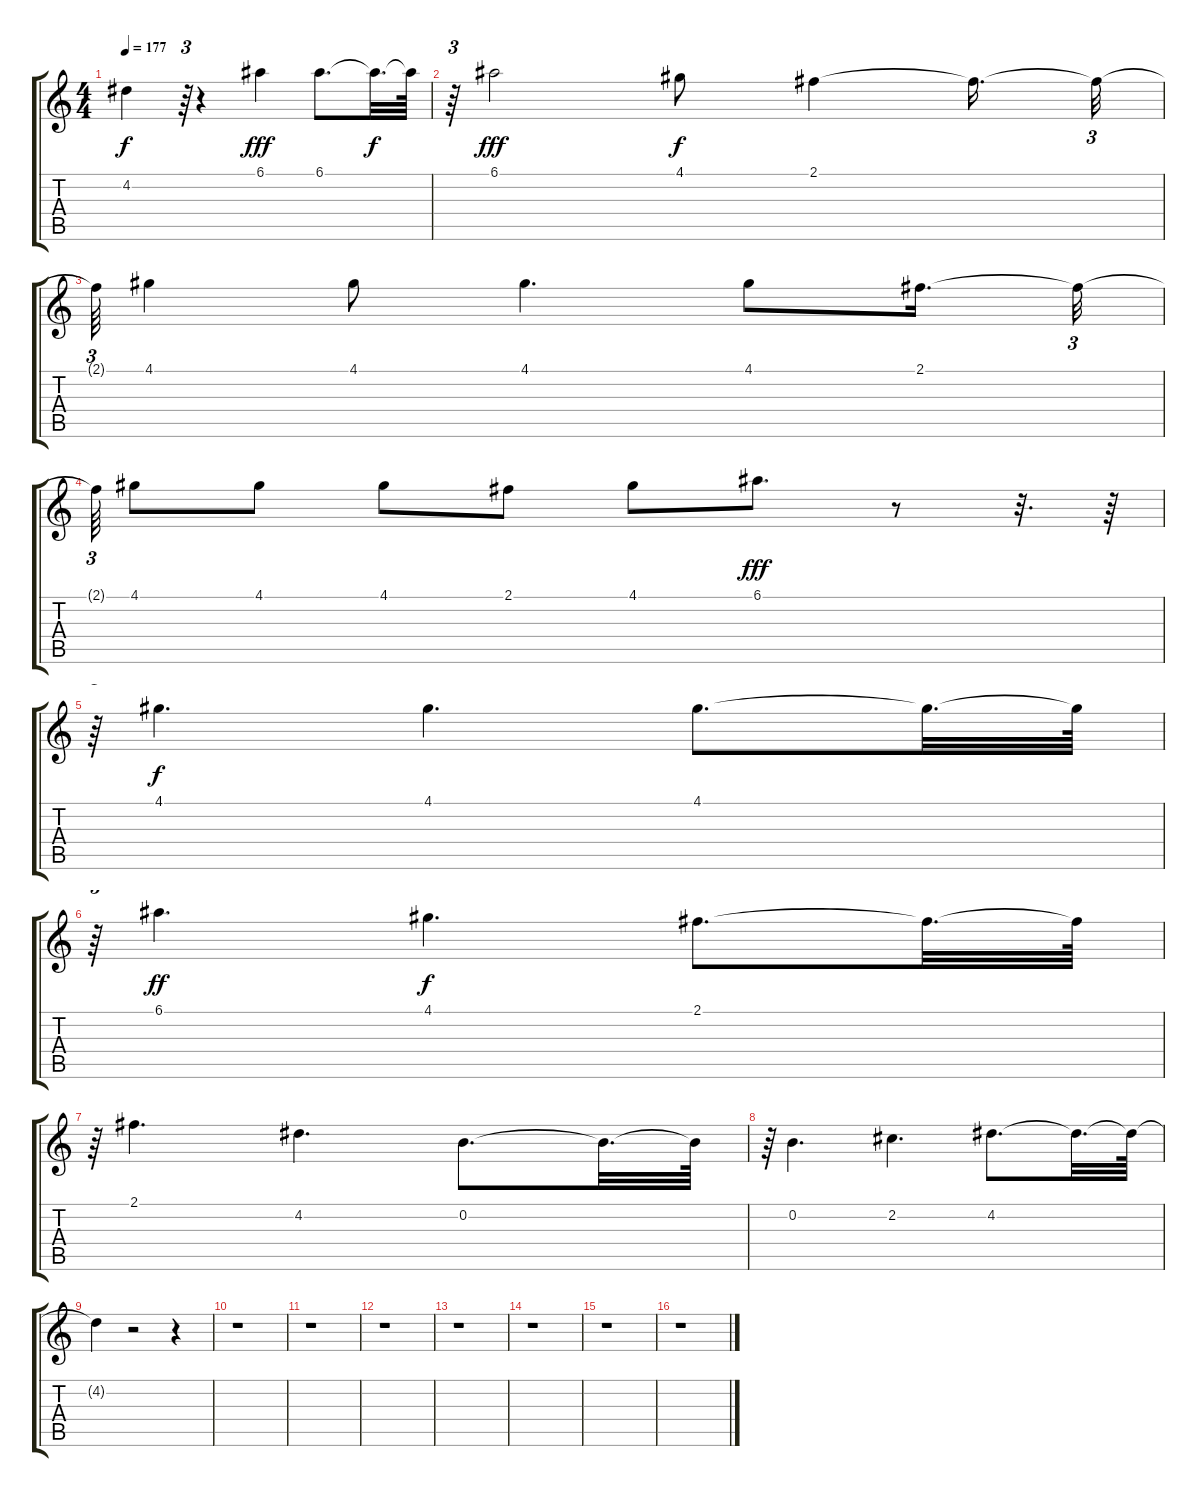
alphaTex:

\track "" {instrument electricguitarjazz}
\staff {score tabs}
\tuning (E4 B3 G3 D3 A2 E2) {hide}
\ts (4 4)
\tempo 177
\clef g2
\ks c
4.2{t}.4{dy f} r.64{tu (3 2)} r.4 6.1.4{dy fff} 6.1.8{d} 6.1{t}.32{d dy f} 6.1{t}.64 |
r.64{tu (3 2)} 6.1.2{dy fff} 4.1.8{dy f} 2.1.4 2.1{t}.16{d} 2.1{t}.32{tu (3 2)} |
2.1{t}.64{tu (3 2)} 4.1.4 4.1.8 4.1.4{d} 4.1.8 2.1.16{d} 2.1{t}.32{tu (3 2)} |
2.1{t}.64{tu (3 2)} 4.1.8 4.1.8 4.1.8 2.1.8 4.1.8 6.1.8{d dy fff} r.8 r.32{d} r.64 |
r.64{tu (3 2)} 4.1.4{d dy f} 4.1.4{d} 4.1.8{d} 4.1{t}.32{d} 4.1{t}.64 |
r.64{tu (3 2)} 6.1.4{d dy ff} 4.1.4{d dy f} 2.1.8{d} 2.1{t}.32{d} 2.1{t}.64 |
r.64{tu (3 2)} 2.1.4{d} 4.2.4{d} 0.2.8{d} 0.2{t}.32{d} 0.2{t}.64 |
r.64{tu (3 2)} 0.2.4{d} 2.2.4{d} 4.2.8{d} 4.2{t}.32{d} 4.2{t}.64 |
4.2{t}.4 r.2 r.4 |
r.1 |
r.1 |
r.1 |
r.1 |
r.1 |
r.1 |
r.1
